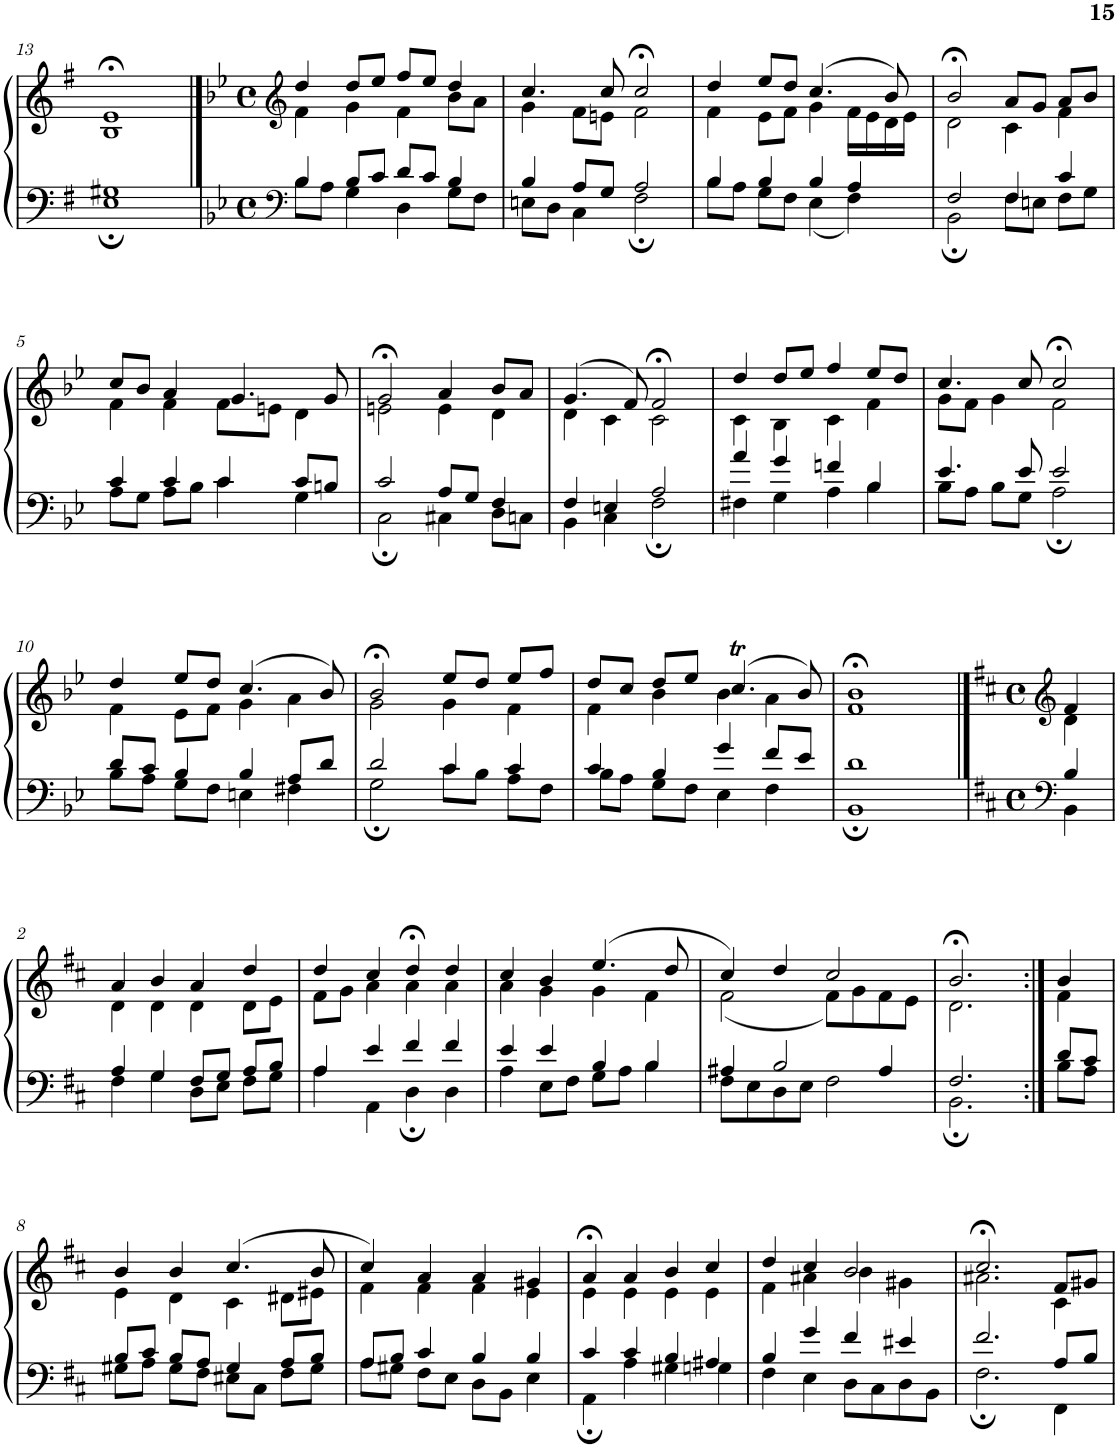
**kern	**kern
*part1	*part1
*staff2	*staff1
*I"Piano	*
*I'Pno	*
!!LO:PB:g=z
*clefF4	*clefG2
*k[f#]	*k[f#]
*M4/4	*M4/4
*met(c)	*met(c)
=13	=13
*^	*^
1G#X	1E;	1e;<	1B
==1	==1	==1	==1
*clefF4	*	*clefG2	*
*k[b-e-]	*	*k[b-e-]	*
*M4/4	*	*M4/4	*
*met(c)	*	*met(c)	*
4B-/	8B-\L	4dd/	4f\
.	8A\J	.	.
8B-/L	4G\	8dd/L	4g\
8c/J	.	8ee-/J	.
8d/L	4D\	8ff/L	4f\
8c/J	.	8ee-/J	.
4B-/	8G\L	4dd/	8b-\L
.	8F\J	.	8a\J
=2	=2	=2	=2
4B-/	8En\L	4.cc/	4g\
.	8D\J	.	.
8A/L	4C\	.	8f\L
8G/J	.	8cc/	8en\J
2A/	2F;\	2cc;</	2f\
=3	=3	=3	=3
4B-/	8B-\L	4dd/	4f\
.	8A\J	.	.
4B-/	8G\L	8ee-/L	8e-\L
.	8F\J	8dd/J	8f\J
4B-/	4E-\	(>4.cc/	4g\
4A/	4F\	.	16f\LL
.	.	.	16e-\
.	.	8b-/)	16d\
.	.	.	16e-\JJ
=4	=4	=4	=4
2F/	2BB-;\	2b-;</	2d\
4F/	8F\L	8a/L	4c\
.	8En\J	8g/J	.
4c/	8F\L	8a/L	4f\
.	8G\J	8b-/J	.
!!LO:LB:g=z	!!
=5	=5	=5	=5
4c/	8A\L	8cc/L	4f\
.	8G\J	8b-/J	.
4c/	8A\L	4a/	4f\
.	8B-\J	.	.
4c/	4c\	4.g/	8f\L
.	.	.	8en\J
8c/L	4G\	.	4d\
8Bn/J	.	8g/	.
=6	=6	=6	=6
2c/	2C;\	2g;</	2en\
8A/L	4C#X\	4a/	4e\
8G/J	.	.	.
4F/	8D\L	8b-/L	4d\
.	8Cn\J	8a/J	.
=7	=7	=7	=7
4F/	4BB-\	(>4.g/	4d\
4En/	4C\	.	4c\
.	.	8f/)	.
2A/	2F;\	2f;</	2c\
=8	=8	=8	=8
4a/	4F#X\	4dd/	4c\
4g/	4G\	8dd/L	4B-\
.	.	8ee-/J	.
4fn/	4A\	4ff/	4c\
4B-/	4B-\	8ee-/L	4f\
.	.	8dd/J	.
=9	=9	=9	=9
4.e-/	8B-\L	4.cc/	8g\L
.	8A\J	.	8f\J
.	8B-\L	.	4g\
8e-/	8G\J	8cc/	.
2e-/	2A;\	2cc;</	2f\
!!LO:LB:g=z	!!
=10	=10	=10	=10
8d/L	8B-\L	4dd/	4f\
8c/J	8A\J	.	.
4B-/	8G\L	8ee-/L	8e-\L
.	8F\J	8dd/J	8f\J
4B-/	4En\	(>4.cc/	4g\
8A/L	4F#X\	.	4a\
8d/J	.	8b-/)	.
=11	=11	=11	=11
2d/	2G;\	2b-;</	2g\
4c/	8c\L	8ee-/L	4g\
.	8B-\J	8dd/J	.
4c/	8A\L	8ee-/L	4f\
.	8F\J	8ff/J	.
=12	=12	=12	=12
4c/	8B-\L	8dd/L	4f\
.	8A\J	8cc/J	.
4B-/	8G\L	8dd/L	4b-\
.	8F\J	8ee-/J	.
4g/	4E-\	(>4.cc>/	4b-\
8f/L	4F\	.	4a\
8e-/J	.	8b-/)	.
=13	=13	=13	=13
1d	1BB-;	1b-;<	1f
==1	==1	==1	==1
*clefF4	*	*clefG2	*
*k[f#c#]	*	*k[f#c#]	*
*M4/4	*	*M4/4	*
*met(c)	*	*met(c)	*
4B/	4BB\	4f#/	4d\
!!LO:LB:g=z	!!
=2	=2	=2	=2
4A/	4F#\	4a/	4d\
4G/	4G\	4b/	4d\
8F#/L	8D\L	4a/	4d\
8G/J	8E\J	.	.
8A/L	8F#\L	4dd/	8d\L
8B/J	8G\J	.	8e\J
=3	=3	=3	=3
4A/	4A\	4dd/	8f#\L
.	.	.	8g\J
4e/	4AA\	4cc#/	4a\
4f#/	4D;\	4dd;</	4a\
4f#/	4D\	4dd/	4a\
=4	=4	=4	=4
4e/	4A\	4cc#/	4a\
4e/	8E\L	4b/	4g\
.	8F#\J	.	.
4B/	8G\L	(>4.ee/	4g\
.	8A\J	.	.
4B/	4B\	.	4f#\
.	.	8dd/	.
=5	=5	=5	=5
4A#X/	8F#\L	4cc#/)	(<2f#\
.	8E\	.	.
2B/	8D\	4dd/	.
.	8E\J	.	.
.	2F#\	2cc#/	8f#\L)
.	.	.	8g\
4A#/	.	.	8f#\
.	.	.	8e\J
=6	=6	=6	=6
2.F#/	2.BB;\	2.b;</	2.d\
=7:|!	=7:|!	=7:|!	=7:|!
8d/L	8B\L	4b/	4f#\
8c#/J	8A\J	.	.
!!LO:LB:g=z	!!
=8	=8	=8	=8
8B/L	8G#X\L	4b/	4e\
8c#/J	8A\J	.	.
8B/L	8G#\L	4b/	4d\
8A/J	8F#\J	.	.
4G#/	8E#X\L	(>4.cc#/	4c#\
.	8C#\J	.	.
8A/L	8F#\L	.	8d#X\L
8B/J	8G#\J	8b/	8e#X\J
=9	=9	=9	=9
8A/L	8A\L	4cc#/)	4f#\
8B/J	8G#X\J	.	.
4c#/	8F#\L	4a/	4f#\
.	8E\J	.	.
4B/	8D\L	4a/	4f#\
.	8BB\J	.	.
4B/	4E\	4g#X/	4e\
=10	=10	=10	=10
4c#/	4AA;\	4a;</	4e\
4c#/	4A\	4a/	4e\
4B/	4G#X\	4b/	4e\
4A#X/	4Gn\	4cc#/	4e\
=11	=11	=11	=11
4B/	4F#\	4dd/	4f#\
4g/	4E\	4cc#/	4a#X\
4f#/	8D\L	2b/	4b\
.	8C#\	.	.
4e#X/	8D\	.	4g#X\
.	8BB\J	.	.
=12	=12	=12	=12
2.f#/	2.F#;\	2.cc#;</	2.a#X\
8A/L	4FF#\	8f#/L	4c#\
8B/J	.	8g#X/J	.
*v	*v	*	*
*	*v	*v
=	=
*-	*-
